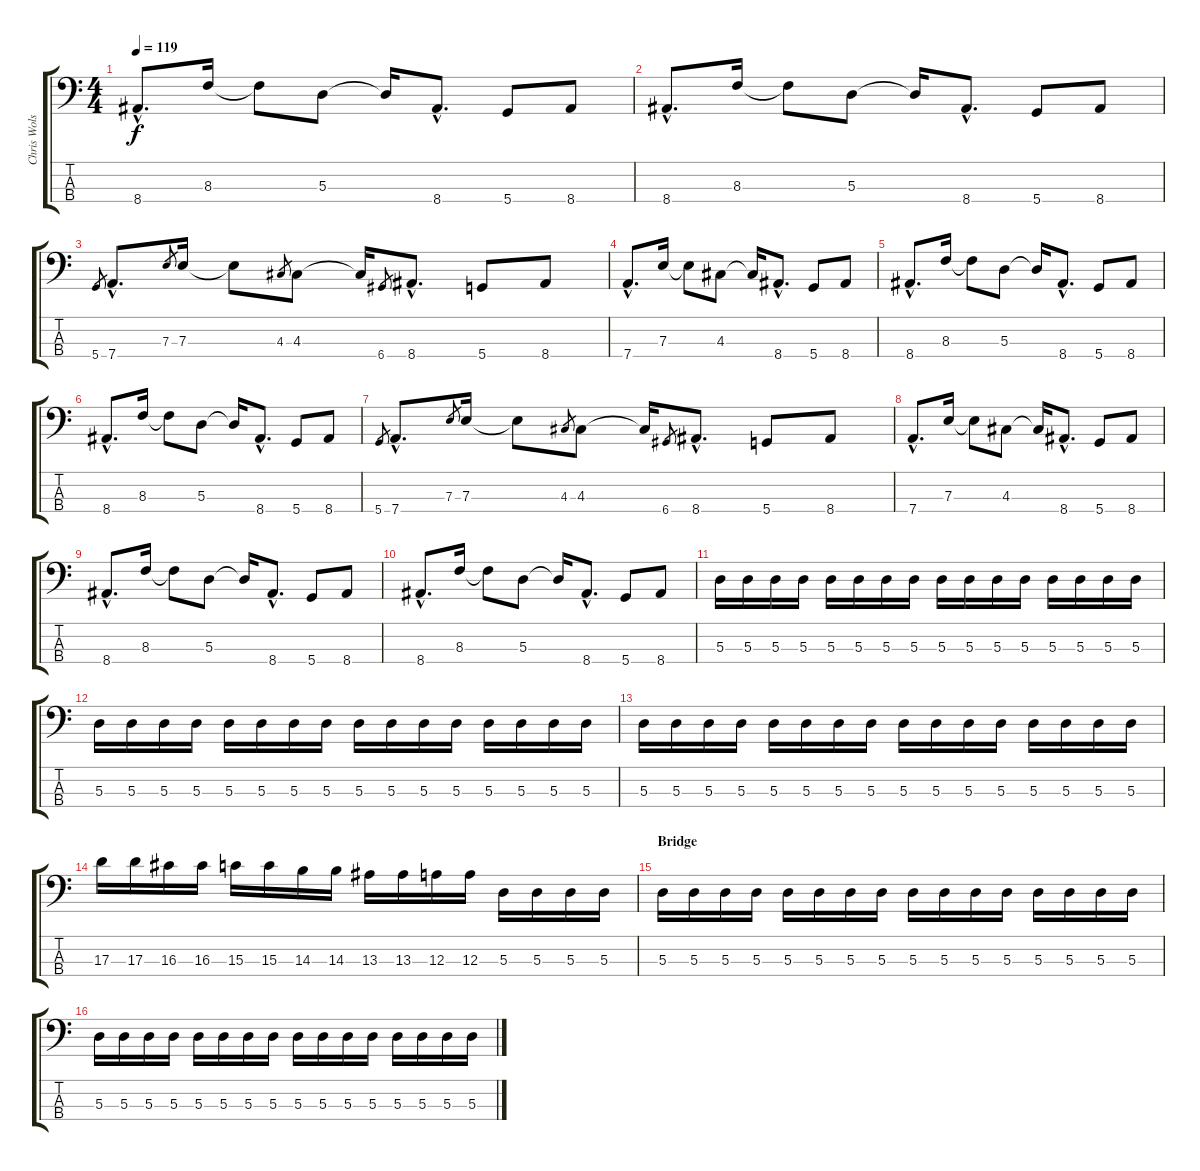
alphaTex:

\track ("Chris Wolstenholme" "Chris Wols") {instrument electricbassfinger}
\staff {score tabs}
\tuning (G2 D2 A1 D1) {hide}
\ts (4 4)
\tempo 119
\clef f4
\ks c
8.4{hac}.8{d dy f} 8.3.16 8.3{t}.8 5.3.8 5.3{t}.16 8.4{hac}.8{d} 5.4.8 8.4.8 |
8.4{hac}.8{d} 8.3.16 8.3{t}.8 5.3.8 5.3{t}.16 8.4{hac}.8{d} 5.4.8 8.4.8 |
5.4.8{gr} 7.4{hac}.8{d} 7.3.8{gr} 7.3.16 7.3{t}.8 4.3.8{gr} 4.3.8 4.3{t}.16 6.4.8{gr} 8.4{hac}.8{d} 5.4.8 8.4.8 |
7.4{hac}.8{d} 7.3.16 7.3{t}.8 4.3.8 4.3{t}.16 8.4{hac}.8{d} 5.4.8 8.4.8 |
8.4{hac}.8{d} 8.3.16 8.3{t}.8 5.3.8 5.3{t}.16 8.4{hac}.8{d} 5.4.8 8.4.8 |
8.4{hac}.8{d} 8.3.16 8.3{t}.8 5.3.8 5.3{t}.16 8.4{hac}.8{d} 5.4.8 8.4.8 |
5.4.8{gr} 7.4{hac}.8{d} 7.3.8{gr} 7.3.16 7.3{t}.8 4.3.8{gr} 4.3.8 4.3{t}.16 6.4.8{gr} 8.4{hac}.8{d} 5.4.8 8.4.8 |
7.4{hac}.8{d} 7.3.16 7.3{t}.8 4.3.8 4.3{t}.16 8.4{hac}.8{d} 5.4.8 8.4.8 |
8.4{hac}.8{d} 8.3.16 8.3{t}.8 5.3.8 5.3{t}.16 8.4{hac}.8{d} 5.4.8 8.4.8 |
8.4{hac}.8{d} 8.3.16 8.3{t}.8 5.3.8 5.3{t}.16 8.4{hac}.8{d} 5.4.8 8.4.8 |
5.3.16 5.3.16 5.3.16 5.3.16 5.3.16 5.3.16 5.3.16 5.3.16 5.3.16 5.3.16 5.3.16 5.3.16 5.3.16 5.3.16 5.3.16 5.3.16 |
5.3.16 5.3.16 5.3.16 5.3.16 5.3.16 5.3.16 5.3.16 5.3.16 5.3.16 5.3.16 5.3.16 5.3.16 5.3.16 5.3.16 5.3.16 5.3.16 |
5.3.16 5.3.16 5.3.16 5.3.16 5.3.16 5.3.16 5.3.16 5.3.16 5.3.16 5.3.16 5.3.16 5.3.16 5.3.16 5.3.16 5.3.16 5.3.16 |
17.3.16 17.3.16 16.3.16 16.3.16 15.3.16 15.3.16 14.3.16 14.3.16 13.3.16 13.3.16 12.3.16 12.3.16 5.3.16 5.3.16 5.3.16 5.3.16 |
\section ("" "Bridge")
5.3.16 5.3.16 5.3.16 5.3.16 5.3.16 5.3.16 5.3.16 5.3.16 5.3.16 5.3.16 5.3.16 5.3.16 5.3.16 5.3.16 5.3.16 5.3.16 |
5.3.16 5.3.16 5.3.16 5.3.16 5.3.16 5.3.16 5.3.16 5.3.16 5.3.16 5.3.16 5.3.16 5.3.16 5.3.16 5.3.16 5.3.16 5.3.16
